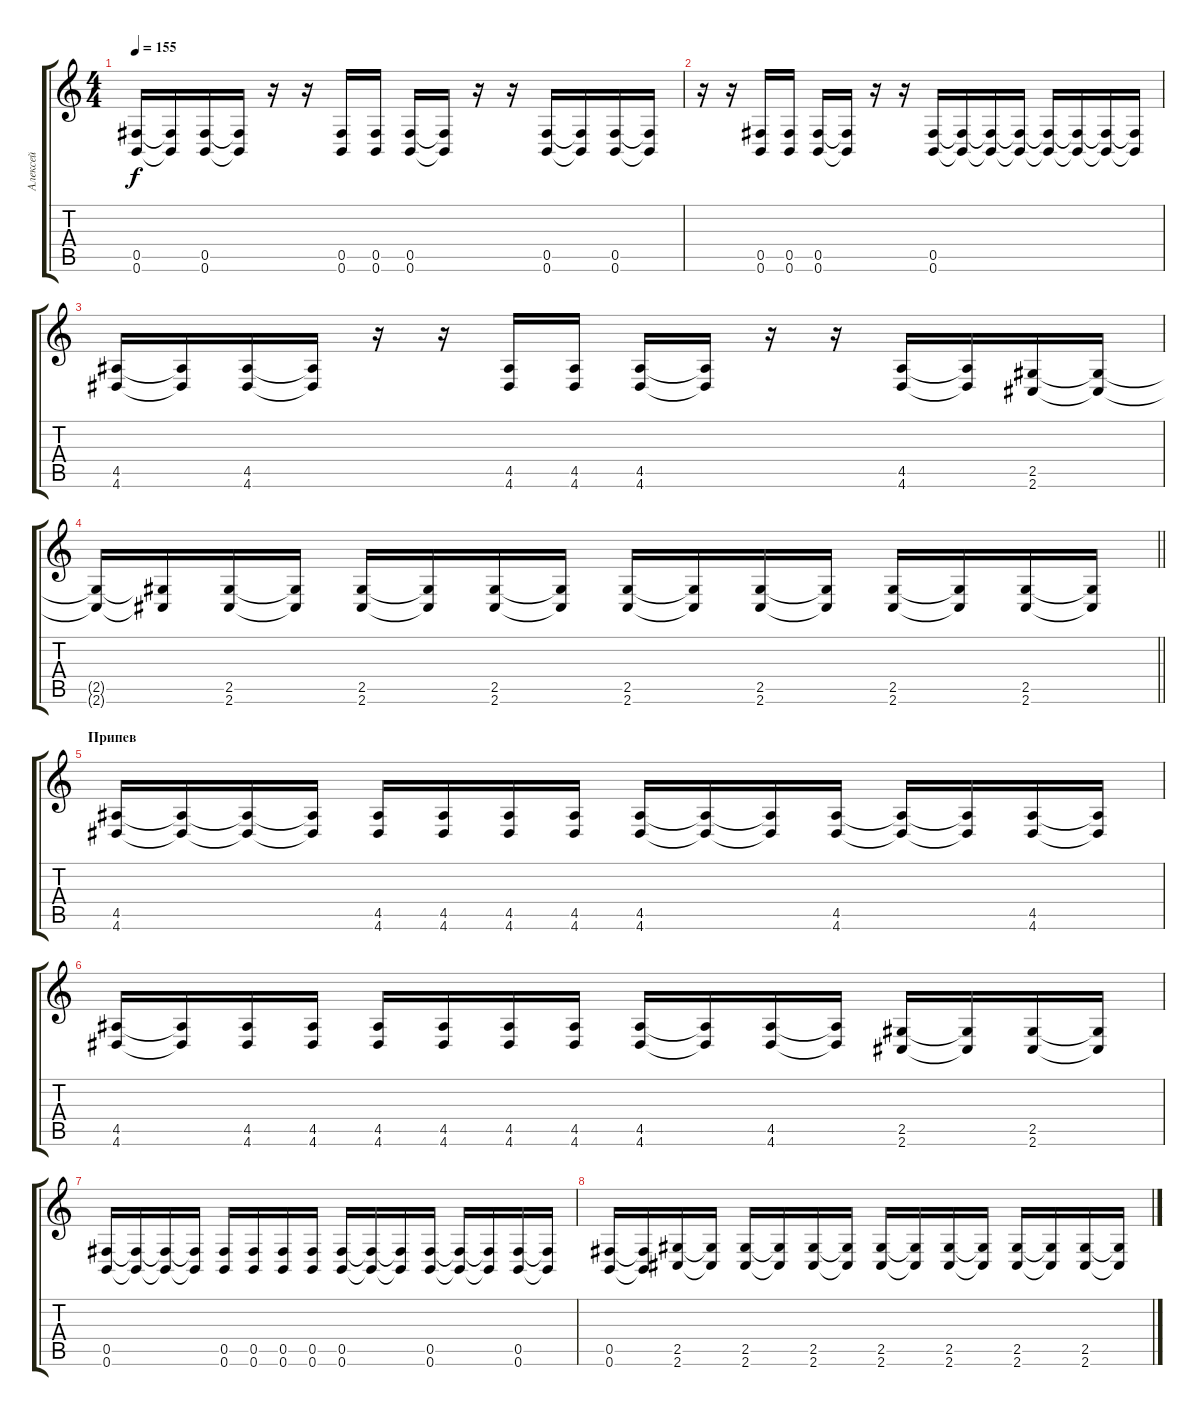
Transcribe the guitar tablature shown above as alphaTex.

\track ("Алексей" "Алексей") {instrument distortionguitar}
\staff {score tabs}
\tuning (Db4 Ab3 E3 B2 Gb2 B1) {hide}
\ts (4 4)
\tempo 155
\clef g2
\ks c
(0.5 0.6).16{dy f} (0.5{t} 0.6{t}).16 (0.5 0.6).16 (0.5{t} 0.6{t}).16 r.16 r.16 (0.5 0.6).16 (0.5 0.6).16 (0.5 0.6).16 (0.5{t} 0.6{t}).16 r.16 r.16 (0.5 0.6).16 (0.5{t} 0.6{t}).16 (0.5 0.6).16 (0.5{t} 0.6{t}).16 |
r.16 r.16 (0.5 0.6).16 (0.5 0.6).16 (0.5 0.6).16 (0.5{t} 0.6{t}).16 r.16 r.16 (0.5 0.6).16 (0.5{t} 0.6{t}).16 (0.5{t} 0.6{t}).16 (0.5{t} 0.6{t}).16 (0.5{t} 0.6{t}).16 (0.5{t} 0.6{t}).16 (0.5{t} 0.6{t}).16 (0.5{t} 0.6{t}).16 |
(4.5 4.6).16 (4.5{t} 4.6{t}).16 (4.5 4.6).16 (4.5{t} 4.6{t}).16 r.16 r.16 (4.5 4.6).16 (4.5 4.6).16 (4.5 4.6).16 (4.5{t} 4.6{t}).16 r.16 r.16 (4.5 4.6).16 (4.5{t} 4.6{t}).16 (2.5 2.6).16 (2.5{t} 2.6{t}).16 |
\barLineRight lightlight
(2.5{t} 2.6{t}).16 (2.5{t} 2.6{t}).16 (2.5 2.6).16 (2.5{t} 2.6{t}).16 (2.5 2.6).16 (2.5{t} 2.6{t}).16 (2.5 2.6).16 (2.5{t} 2.6{t}).16 (2.5 2.6).16 (2.5{t} 2.6{t}).16 (2.5 2.6).16 (2.5{t} 2.6{t}).16 (2.5 2.6).16 (2.5{t} 2.6{t}).16 (2.5 2.6).16 (2.5{t} 2.6{t}).16 |
\section ("" "Припев")
(4.5 4.6).16 (4.5{t} 4.6{t}).16 (4.5{t} 4.6{t}).16 (4.5{t} 4.6{t}).16 (4.5 4.6).16 (4.5 4.6).16 (4.5 4.6).16 (4.5 4.6).16 (4.5 4.6).16 (4.5{t} 4.6{t}).16 (4.5{t} 4.6{t}).16 (4.5 4.6).16 (4.5{t} 4.6{t}).16 (4.5{t} 4.6{t}).16 (4.5 4.6).16 (4.5{t} 4.6{t}).16 |
(4.5 4.6).16 (4.5{t} 4.6{t}).16 (4.5 4.6).16 (4.5 4.6).16 (4.5 4.6).16 (4.5 4.6).16 (4.5 4.6).16 (4.5 4.6).16 (4.5 4.6).16 (4.5{t} 4.6{t}).16 (4.5 4.6).16 (4.5{t} 4.6{t}).16 (2.5 2.6).16 (2.5{t} 2.6{t}).16 (2.5 2.6).16 (2.5{t} 2.6{t}).16 |
(0.5 0.6).16 (0.5{t} 0.6{t}).16 (0.5{t} 0.6{t}).16 (0.5{t} 0.6{t}).16 (0.5 0.6).16 (0.5 0.6).16 (0.5 0.6).16 (0.5 0.6).16 (0.5 0.6).16 (0.5{t} 0.6{t}).16 (0.5{t} 0.6{t}).16 (0.5 0.6).16 (0.5{t} 0.6{t}).16 (0.5{t} 0.6{t}).16 (0.5 0.6).16 (0.5{t} 0.6{t}).16 |
(0.5 0.6).16 (0.5{t} 0.6{t}).16 (2.5 2.6).16 (2.5{t} 2.6{t}).16 (2.5 2.6).16 (2.5{t} 2.6{t}).16 (2.5 2.6).16 (2.5{t} 2.6{t}).16 (2.5 2.6).16 (2.5{t} 2.6{t}).16 (2.5 2.6).16 (2.5{t} 2.6{t}).16 (2.5 2.6).16 (2.5{t} 2.6{t}).16 (2.5 2.6).16 (2.5{t} 2.6{t}).16
